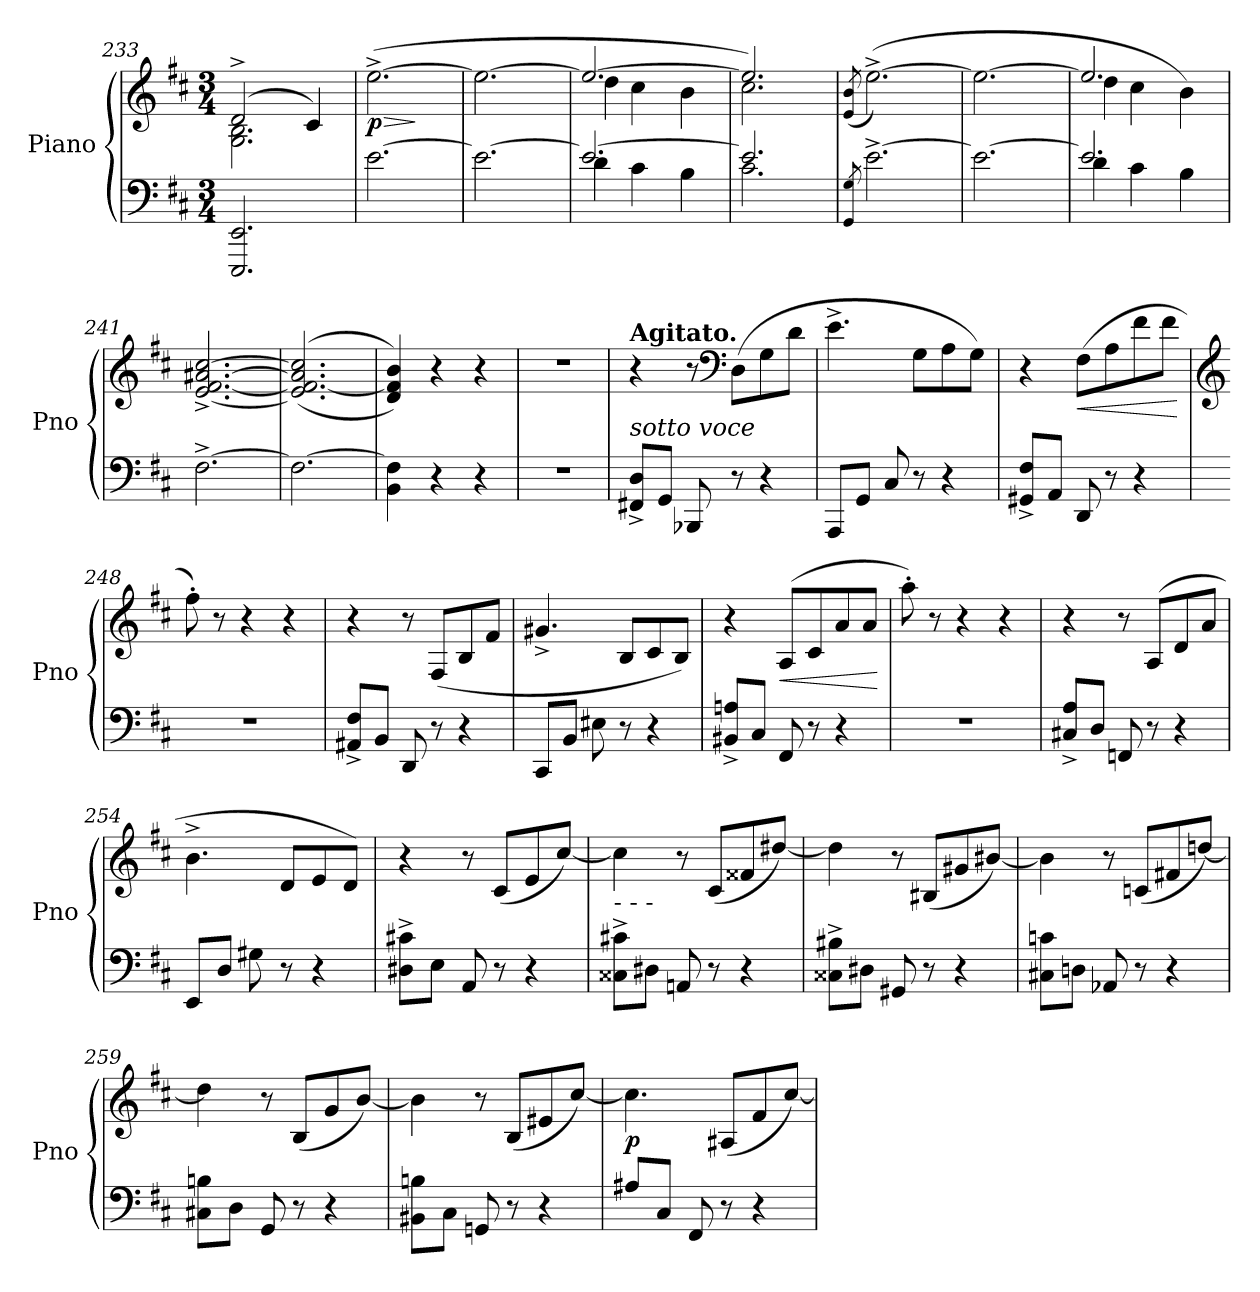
**kern	**kern	**dynam
*part1	*part1	*part1
*staff2	*staff1	*staff1/2
*I"Piano	*	*
*I'Pno	*	*
*clefF4	*clefG2	*
*k[f#c#]	*k[f#c#]	*
*M3/4	*M3/4	*
=233	=233	=233
*	*^	*
2.EEE/ 2.EE/	(2d^/	2.G\ 2.B\	.
.	4c#/)	.	.
*	*v	*v	*
=234	=234	=234
!	!	!LO:HP:b
!	!	!LO:DY:n=1:b
[2.e\	([2.ee^\	> p
.	.	]
=235	=235	=235
2.e\_	2.ee\_	.
=236	=236	=236
*^	*^	*
2.e/_	4d\	2.ee/_	4dd\	.
.	4c#\	.	4cc#\	.
.	4B\	.	4b\	.
=237	=237	=237	=237	=237
2.e/]	2.c#\	2.ee/])	2.cc#\	.
*v	*v	*	*	*
*	*v	*v	*
=238	=238	=238
8qGG/ 8qG/	(>8qe/ 8qb/	.
[2.e^\	([2.ee^\)	.
=239	=239	=239
2.e\_	2.ee\_	.
!!LO:LB:g=z
=240	=240	=240
*^	*^	*
2.e/]	4d\	2.ee/]	4dd\	.
.	4c#\	.	4cc#\	.
.	4B\	.	4b\)	.
*v	*v	*	*	*
*	*v	*v	*
=241	=241	=241
[2.F#^\	[2.e/^ [2.f#/^ [2.a#X/^ [2.cc#/^	.
=242	=242	=242
2.F#\_	((2.e/] 2.f#/_ 2.a#/] 2.cc#/]	.
=243	=243	=243
4BB\ 4F#\]	4d/ 4f#/] 4b/))	.
4r	4r	.
4r	4r	.
=244	=244	=244
2.r	2.r	.
=245	=245	=245
!	!LO:TX:a:B:t=Agitato.	!
!LO:TX:a:i:t=sotto voce	!	!
8FF#X/^ 8D/^L	4r	.
8GG/J	.	.
8BBB-X/	8r	.
*	*clefF4	*
8r	(8D\L	.
4r	8G\	.
.	8d\J	.
=246	=246	=246
8AAA/L	4.e^\	.
8GG/J	.	.
8C#/	.	.
8r	8G\L	.
4r	8A\	.
.	8G\J)	.
=247	=247	=247
8GG#X/^ 8F#/^L	4r	.
8AA/J	.	.
!	!	!LO:HP:b
8DD/	(>8F#\L	<
8r	8A\	.
4r	8f#\	.
.	8f#\J	.
.	.	[
=248	=248	=248
*	*clefG2	*
2.r	8ff#'\)	.
.	8r	.
.	4r	.
.	4r	.
!!LO:LB:g=z
=249	=249	=249
8AA#X/^ 8F#/^L	4r	.
!	!	!LO:DY:a=2
8BB/J	.	other-dynamics
8DD/	8r	.
8r	(8F#/L	.
4r	8B/	.
.	8f#/J	.
=250	=250	=250
8CC#/L	4.g#X^/	.
8BB/J	.	.
8E#X\	.	.
8r	8B/L	.
4r	8c#/	.
.	8B/J)	.
=251	=251	=251
8BB#X/^ 8An/^L	4r	.
8C#/J	.	.
!	!	!LO:HP:b
8FF#/	(>8A/L	<
8r	8c#/	.
4r	8a/	.
.	8a/J	.
.	.	[
=252	=252	=252
2.r	8aa'\)	.
.	8r	.
.	4r	.
.	4r	.
=253	=253	=253
8C#X/^ 8A/^L	4r	.
8D/J	.	.
8FFn/	8r	.
!	!	!LO:DY:a=2
8r	(8A/L	other-dynamics
4r	8d/	.
.	8a/J	.
=254	=254	=254
8EE/L	4.b^\	.
8D/J	.	.
8G#X\	.	.
8r	8d/L	.
4r	8e/	.
.	8d/J)	.
!!LO:LB:g=z
=255	=255	=255
8D#X\^ 8c#X\^L	4r	.
8E\J	.	.
8AA/	8r	.
8r	(8c#/L	.
4r	8e/	.
.	[8cc#/J)	.
!!LO:PB:g=z
=256	=256	=256
!LO:TX:a:t=-     -     -	!	!
8C##X\^ 8c#X\^L	4cc#\]	.
8D#X\J	.	.
8AAn/	8r	.
!	!	!LO:DY:b
8r	(8c#/L	other-dynamics
4r	8f##X/	.
.	[8dd#X/J)	.
=257	=257	=257
8C##X\^ 8B#X\^L	4dd#\]	.
8D#X\J	.	.
8GG#X/	8r	.
8r	(8B#X/L	.
4r	8g#X/	.
.	[8b#X/J)	.
=258	=258	=258
8C#X\ 8cn\L	4b#\]	.
8Dn\J	.	.
8AA-X/	8r	.
8r	(8cn/L	.
4r	8f#X/	.
.	[8ddn/J)	.
=259	=259	=259
8C#X\ 8Bn\L	4ddn\]	.
8D\J	.	.
8GG/	8r	.
8r	(8B/L	.
4r	8g/	.
.	[8b/J)	.
=260	=260	=260
8BB#X\ 8Bn\L	4b\]	.
8C#\J	.	.
8GGn/	8r	.
8r	(8B/L	.
4r	8e#X/	.
.	[8cc#/J)	.
!!LO:PB:g=z
=261	=261	=261
!	!	!LO:DY:a=2
8A#X/L	4.cc#\]	p
8C#/J	.	.
8FF#/	.	.
8r	(8A#X/L	.
4r	8f#/	.
.	[8cc#/J)	.
=	=	=
*-	*-	*-
